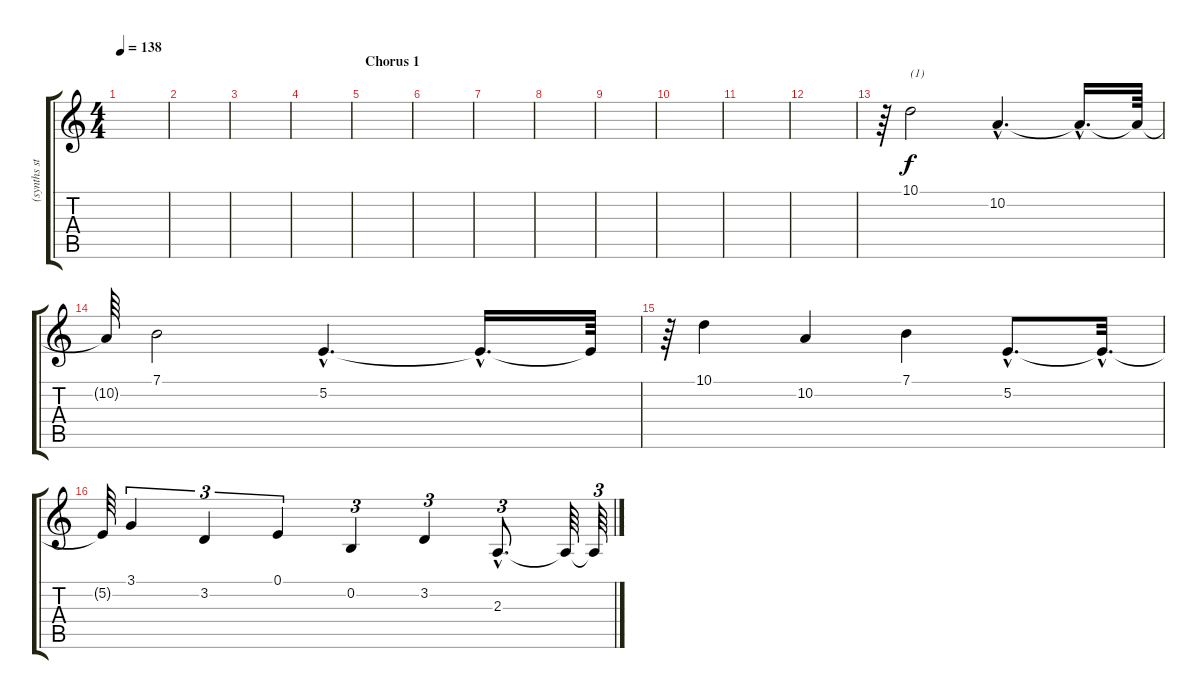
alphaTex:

\track ("(synths stereo fx)" "(synths st") {instrument lead1square}
\staff {score tabs}
\tuning (E4 B3 G3 D3 A2 E2) {hide}
\ts (4 4)
\tempo 138
\clef g2
\ks c
|
|
|
|
\section ("" "Chorus 1")
|
|
|
|
|
|
|
|
r.64 10.1.2{txt "(1)" volume 12 balance 16 instrument lead1square} 10.2{hac}.4{d} 10.2{hac t}.16{d} 10.2{t}.64 |
10.2{t}.64 7.1.2 5.2{hac}.4{d} 5.2{hac t}.16{d} 5.2{t}.64 |
r.64 10.1.4 10.2.4 7.1.4 5.2{hac}.8{d} 5.2{hac t}.32{d} |
5.2{t}.64 3.1.4{tu (3 2)} 3.2.4{tu (3 2)} 0.1.4{tu (3 2)} 0.2.4{tu (3 2)} 3.2.4{tu (3 2)} 2.3{hac}.8{d tu (3 2)} 2.3{t}.64 2.3{t}.64{tu (3 2)}
